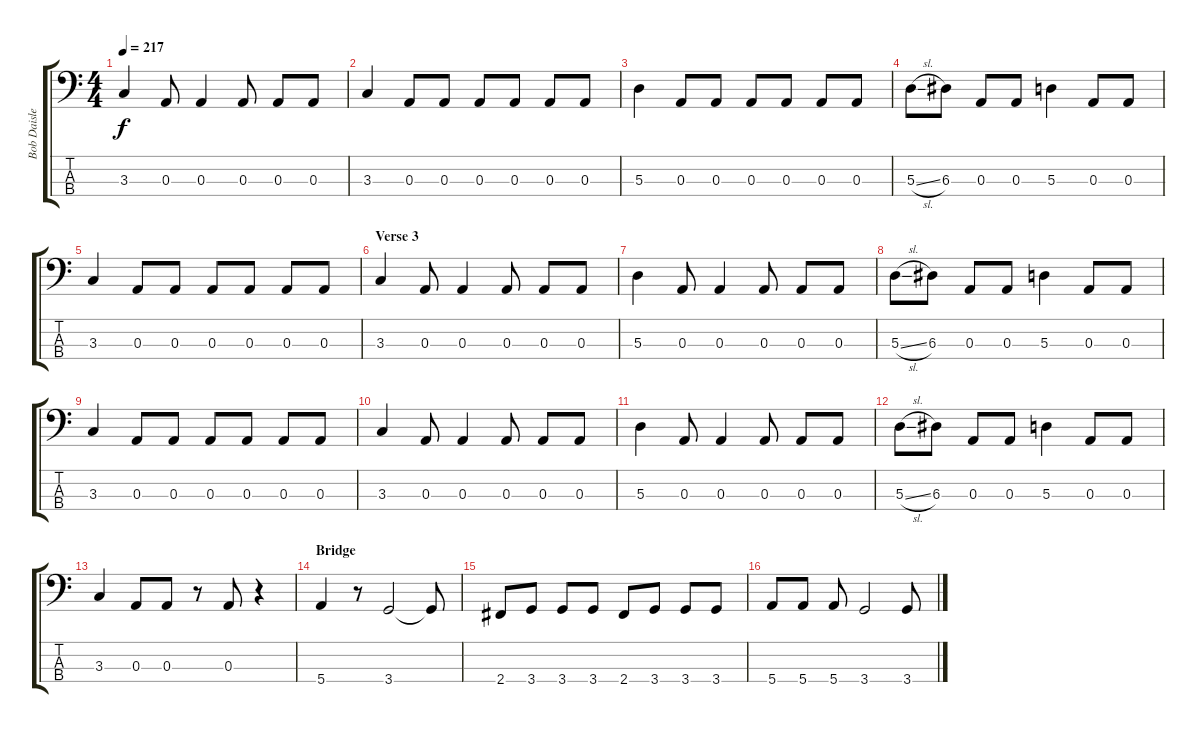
\track ("Bob Daisley" "Bob Daisle") {instrument electricbasspick}
\staff {score tabs}
\tuning (G2 D2 A1 E1) {hide}
\ts (4 4)
\tempo 217
\clef f4
\ks c
3.3.4{dy f} 0.3.8 0.3.4 0.3.8 0.3.8 0.3.8 |
3.3.4 0.3.8 0.3.8 0.3.8 0.3.8 0.3.8 0.3.8 |
5.3.4 0.3.8 0.3.8 0.3.8 0.3.8 0.3.8 0.3.8 |
5.3{sl}.8 6.3.8 0.3.8 0.3.8 5.3.4 0.3.8 0.3.8 |
3.3.4 0.3.8 0.3.8 0.3.8 0.3.8 0.3.8 0.3.8 |
\section ("" "Verse 3")
3.3.4 0.3.8 0.3.4 0.3.8 0.3.8 0.3.8 |
5.3.4 0.3.8 0.3.4 0.3.8 0.3.8 0.3.8 |
5.3{sl}.8 6.3.8 0.3.8 0.3.8 5.3.4 0.3.8 0.3.8 |
3.3.4 0.3.8 0.3.8 0.3.8 0.3.8 0.3.8 0.3.8 |
3.3.4 0.3.8 0.3.4 0.3.8 0.3.8 0.3.8 |
5.3.4 0.3.8 0.3.4 0.3.8 0.3.8 0.3.8 |
5.3{sl}.8 6.3.8 0.3.8 0.3.8 5.3.4 0.3.8 0.3.8 |
3.3.4 0.3.8 0.3.8 r.8 0.3.8 r.4 |
\section ("" "Bridge")
5.4.4 r.8 3.4.2 3.4{t}.8 |
2.4.8 3.4.8 3.4.8 3.4.8 2.4.8 3.4.8 3.4.8 3.4.8 |
5.4.8 5.4.8 5.4.8 3.4.2 3.4.8
